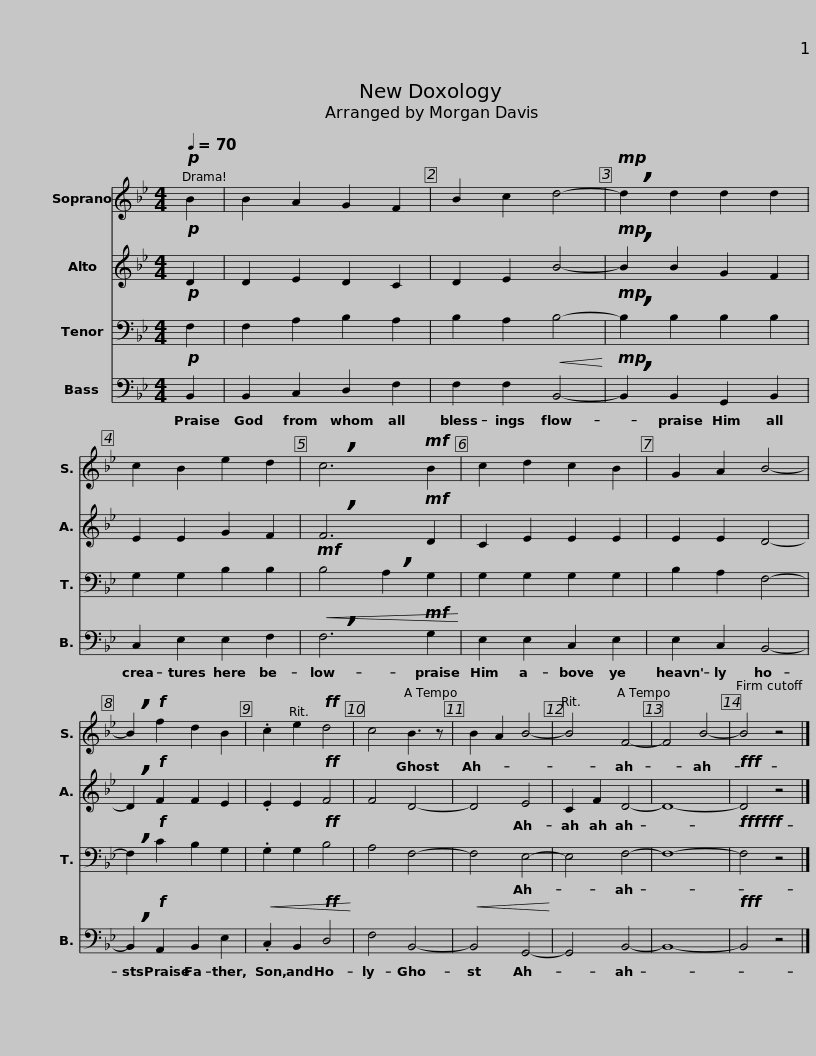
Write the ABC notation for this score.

X:1
%%score 1 2 3 4
L:1/8
Q:1/4=70
M:4/4
I:linebreak $
K:Bb
V:1 treble
V:2 treble
V:3 bass
V:4 bass
V:1
!p! B2 | B2 A2 G2 F2 | B2 c2 d4- |!mp! !breath!d2 d2 d2 d2 | c2 B2 e2 d2 |$ %5
 !breath!c6!mf! B2 | c2 d2 c2 B2 | G2 A2 B4- | !breath!B2!f! f2 d2 B2 | .c2 e2!ff! d4 | %10
 c4 B3 z |$ B2 A2 B4- | B4 F4- | F4 B4- | B4 z4 |] %15
V:2
!p! D2 | D2 E2 D2 C2 | D2 E2 B4- |!mp! !breath!B2 B2 G2 F2 | E2 E2 G2 F2 |$ %5
 !breath!F6!mf! D2 | C2 E2 E2 E2 | E2 E2 D4- | !breath!D2!f! F2 F2 E2 | .E2 E2!ff! F4 | %10
 F4 D4- |$ D4 E4 | C2 F2 D4- | D8- |!fff! D4 z4 |] %15
V:3
!p! F,2 | F,2 A,2 B,2 A,2 | B,2 A,2 B,4- |!mp! !breath!B,2 B,2 B,2 B,2 | G,2 G,2 B,2 B,2 |$ %5
!mf! B,4 !breath!A,2 G,2 | G,2 G,2 G,2 G,2 | B,2 A,2 F,4- | !breath!F,2!f! C2 B,2 G,2 | .G,2 G,2!ff! B,4 | %10
 A,4 F,4- |$ F,4 E,4- | E,4 F,4- | F,8- |!fff!!fff! F,4 z4 |] %15
V:4
!p! B,,2 | B,,2 C,2 D,2 F,2 | F,2 F,2!<(! B,,4-!<)! |!mp! !breath!B,,2 B,,2 G,,2 B,,2 | C,2 E,2 E,2 F,2 |$ %5
!<(! !breath!F,6!mf! G,2!<)! | E,2 E,2 C,2 E,2 | E,2 C,2 B,,4- | !breath!B,,2!f! A,,2 B,,2 E,2 |!<(! .C,2 B,,2!ff! D,4!<)! | %10
 F,4 B,,4- |$!<(! B,,4 G,,4-!<)! | G,,4 B,,4- | B,,8- |!fff! B,,4 z4 |] %15
